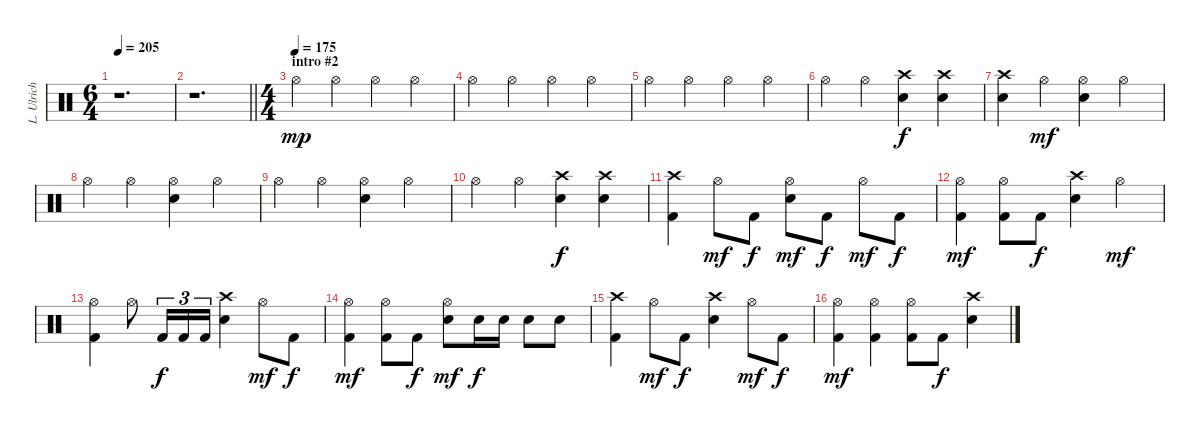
\track ("L. Ulrich - Drums" "L. Ulrich ") {instrument percussion}
\staff {score}
\articulation defaults
\ts (6 4)
\tempo 205
\clef neutral
\ks c
r.1{d dy f} |
\barLineRight lightlight
r.1{d} |
\ts (4 4)
\section ("" "intro #2")
\tempo (175)
"Hi-Hat (open)".4{dy mp} "Hi-Hat (open)".4 "Hi-Hat (open)".4 "Hi-Hat (open)".4 |
"Hi-Hat (open)".4 "Hi-Hat (open)".4 "Hi-Hat (open)".4 "Hi-Hat (open)".4 |
"Hi-Hat (open)".4 "Hi-Hat (open)".4 "Hi-Hat (open)".4 "Hi-Hat (open)".4 |
"Hi-Hat (open)".4 "Hi-Hat (open)".4 ("Crash high (hit)" "Snare (hit) 2").4{dy f} ("Crash high (hit)" "Snare (hit) 2").4 |
("Crash high (hit)" "Snare (hit) 2").4 "Hi-Hat (open)".4{dy mf} ("Hi-Hat (open)" "Snare (hit) 2").4 "Hi-Hat (open)".4 |
"Hi-Hat (open)".4 "Hi-Hat (open)".4 ("Hi-Hat (open)" "Snare (hit) 2").4 "Hi-Hat (open)".4 |
"Hi-Hat (open)".4 "Hi-Hat (open)".4 ("Hi-Hat (open)" "Snare (hit) 2").4 "Hi-Hat (open)".4 |
"Hi-Hat (open)".4 "Hi-Hat (open)".4 ("Crash high (hit)" "Snare (hit) 2").4{dy f} ("Crash high (hit)" "Snare (hit) 2").4 |
("Crash high (hit)" "Kick (hit) 2").4 "Hi-Hat (open)".8{dy mf} "Kick (hit) 2".8{dy f} ("Hi-Hat (open)" "Snare (hit) 2").8{dy mf} "Kick (hit) 2".8{dy f} "Hi-Hat (open)".8{dy mf} "Kick (hit) 2".8{dy f} |
("Hi-Hat (open)" "Kick (hit) 2").4{dy mf} ("Hi-Hat (open)" "Kick (hit) 2").8 "Kick (hit) 2".8{dy f} ("Crash high (hit)" "Snare (hit) 2").4 "Hi-Hat (open)".4{dy mf} |
("Hi-Hat (open)" "Kick (hit) 2").4 "Hi-Hat (open)".8 "Kick (hit) 2".16{tu (3 2) dy f} "Kick (hit) 2".16{tu (3 2)} "Kick (hit) 2".16{tu (3 2)} ("Crash high (hit)" "Snare (hit) 2").4 "Hi-Hat (open)".8{dy mf} "Kick (hit) 2".8{dy f} |
("Hi-Hat (open)" "Kick (hit) 2").4{dy mf} ("Hi-Hat (open)" "Kick (hit) 2").8 "Kick (hit) 2".8{dy f} ("Hi-Hat (open)" "Snare (hit) 2").8{dy mf} "Snare (hit) 2".16{dy f} "Snare (hit) 2".16 "Snare (hit) 2".8 "Snare (hit) 2".8 |
("Crash high (hit)" "Kick (hit) 2").4 "Hi-Hat (open)".8{dy mf} "Kick (hit) 2".8{dy f} ("Crash high (hit)" "Snare (hit) 2").4 "Hi-Hat (open)".8{dy mf} "Kick (hit) 2".8{dy f} |
("Hi-Hat (open)" "Kick (hit) 2").4{dy mf} ("Hi-Hat (open)" "Kick (hit) 2").4 ("Hi-Hat (open)" "Kick (hit) 2").8 "Kick (hit) 2".8{dy f} ("Crash high (hit)" "Snare (hit) 2").4
